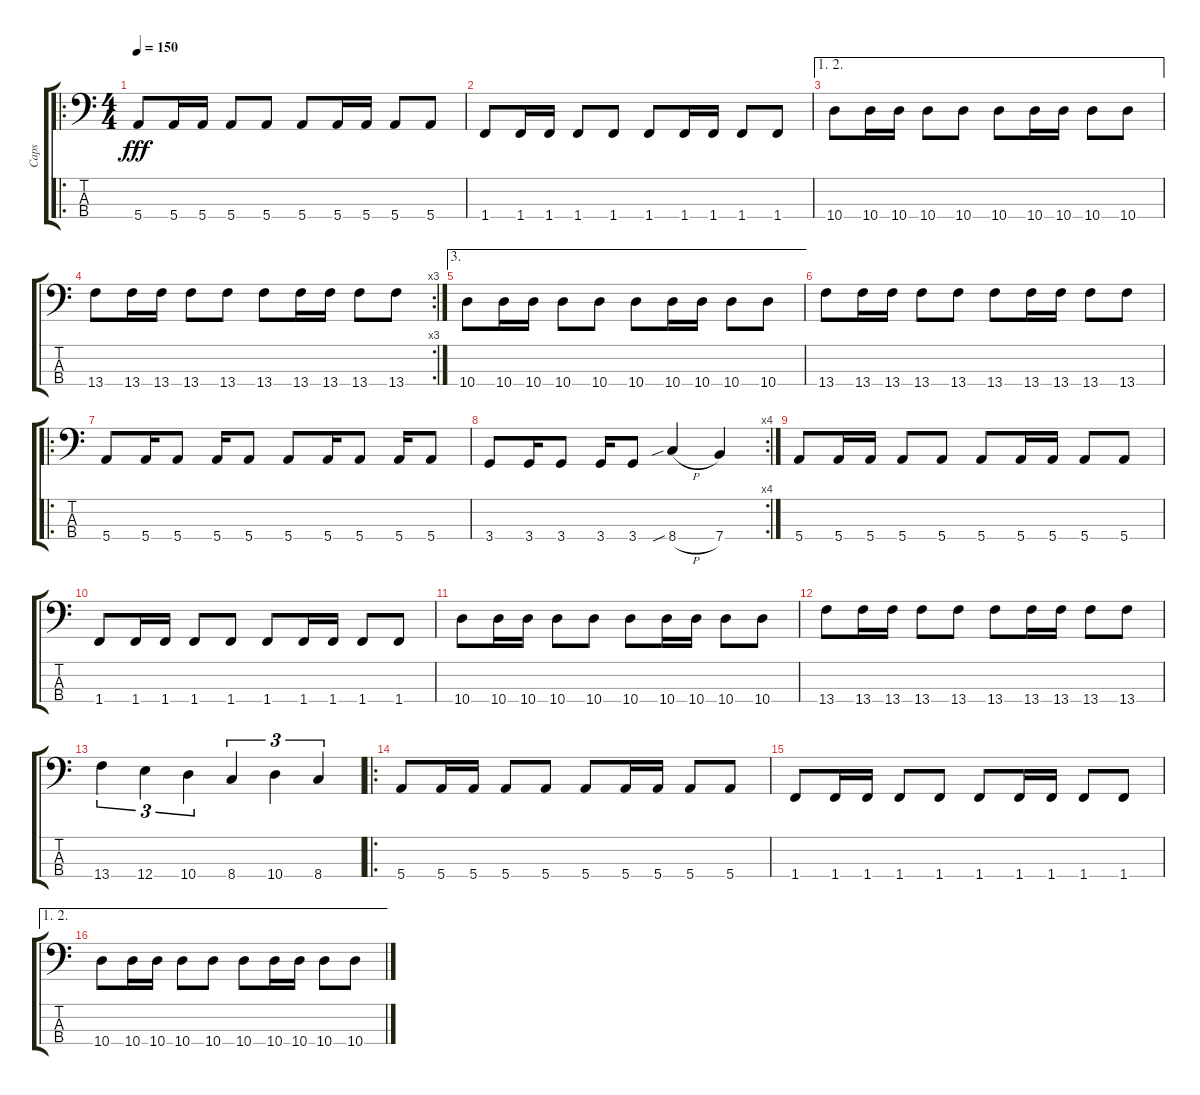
\track ("Caps" "Caps") {instrument electricbasspick}
\staff {score tabs}
\tuning (G2 D2 A1 E1) {hide}
\ro
\ts (4 4)
\tempo 150
\clef f4
\ks c
5.4.8{dy fff} 5.4.16 5.4.16 5.4.8 5.4.8 5.4.8 5.4.16 5.4.16 5.4.8 5.4.8 |
1.4.8 1.4.16 1.4.16 1.4.8 1.4.8 1.4.8 1.4.16 1.4.16 1.4.8 1.4.8 |
\ae (1 2)
10.4.8 10.4.16 10.4.16 10.4.8 10.4.8 10.4.8 10.4.16 10.4.16 10.4.8 10.4.8 |
\rc 3
13.4.8 13.4.16 13.4.16 13.4.8 13.4.8 13.4.8 13.4.16 13.4.16 13.4.8 13.4.8 |
\ae 3
10.4.8 10.4.16 10.4.16 10.4.8 10.4.8 10.4.8 10.4.16 10.4.16 10.4.8 10.4.8 |
13.4.8 13.4.16 13.4.16 13.4.8 13.4.8 13.4.8 13.4.16 13.4.16 13.4.8 13.4.8 |
\ro
5.4.8 5.4.16 5.4.8 5.4.16 5.4.8 5.4.8 5.4.16 5.4.8 5.4.16 5.4.8 |
\rc 4
3.4.8 3.4.16 3.4.8 3.4.16 3.4.8 8.4{sib h}.4 7.4.4 |
5.4.8 5.4.16 5.4.16 5.4.8 5.4.8 5.4.8 5.4.16 5.4.16 5.4.8 5.4.8 |
1.4.8 1.4.16 1.4.16 1.4.8 1.4.8 1.4.8 1.4.16 1.4.16 1.4.8 1.4.8 |
10.4.8 10.4.16 10.4.16 10.4.8 10.4.8 10.4.8 10.4.16 10.4.16 10.4.8 10.4.8 |
13.4.8 13.4.16 13.4.16 13.4.8 13.4.8 13.4.8 13.4.16 13.4.16 13.4.8 13.4.8 |
13.4.4{tu (3 2)} 12.4.4{tu (3 2)} 10.4.4{tu (3 2)} 8.4.4{tu (3 2)} 10.4.4{tu (3 2)} 8.4.4{tu (3 2)} |
\ro
5.4.8 5.4.16 5.4.16 5.4.8 5.4.8 5.4.8 5.4.16 5.4.16 5.4.8 5.4.8 |
1.4.8 1.4.16 1.4.16 1.4.8 1.4.8 1.4.8 1.4.16 1.4.16 1.4.8 1.4.8 |
\ae (1 2)
10.4.8 10.4.16 10.4.16 10.4.8 10.4.8 10.4.8 10.4.16 10.4.16 10.4.8 10.4.8
